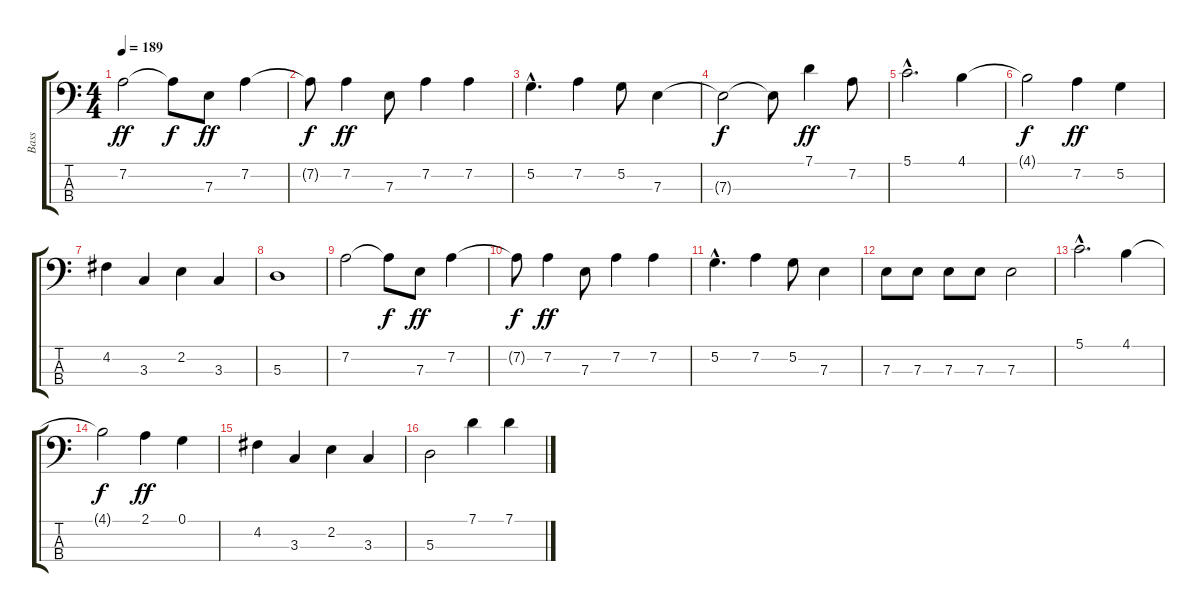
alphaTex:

\track ("Bass" "Bass") {instrument electricbassfinger}
\staff {score tabs}
\tuning (G2 D2 A1 E1) {hide}
\ts (4 4)
\tempo 189
\clef f4
\ks c
7.2.2{dy ff} 7.2{t}.8{dy f} 7.3.8{dy ff} 7.2.4 |
7.2{t}.8{dy f} 7.2.4{dy ff} 7.3.8 7.2.4 7.2.4 |
5.2{hac}.4{d} 7.2.4 5.2.8 7.3.4 |
7.3{t}.2{dy f} 7.3{t}.8 7.1.4{dy ff} 7.2.8 |
5.1{hac}.2{d} 4.1.4 |
4.1{t}.2{dy f} 7.2.4{dy ff} 5.2.4 |
4.2.4 3.3.4 2.2.4 3.3.4 |
5.3.1 |
7.2.2 7.2{t}.8{dy f} 7.3.8{dy ff} 7.2.4 |
7.2{t}.8{dy f} 7.2.4{dy ff} 7.3.8 7.2.4 7.2.4 |
5.2{hac}.4{d} 7.2.4 5.2.8 7.3.4 |
7.3.8 7.3.8 7.3.8 7.3.8 7.3.2 |
5.1{hac}.2{d} 4.1.4 |
4.1{t}.2{dy f} 2.1.4{dy ff} 0.1.4 |
4.2.4 3.3.4 2.2.4 3.3.4 |
5.3.2 7.1.4 7.1.4
